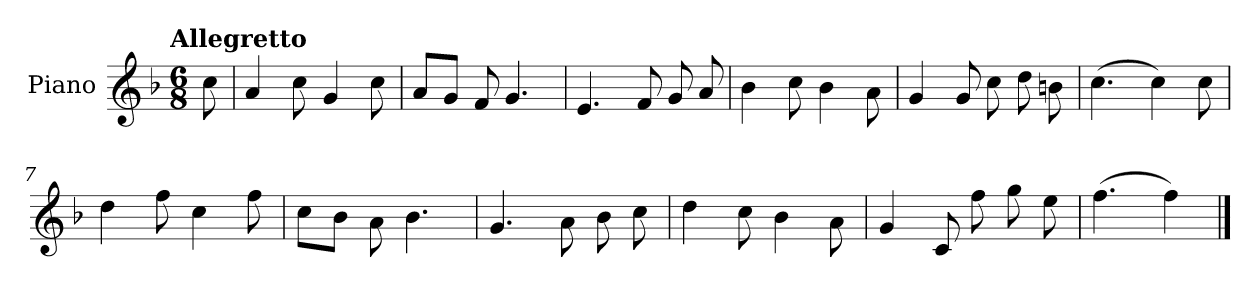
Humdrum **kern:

**kern
*part1
*staff1
*I"Piano
*I'Pno.
*clefG2
*k[b-]
!!LO:TX:omd:t=Allegretto
*M6/8
*MM116
=
8cc\
=1
4a/
8cc\
4g/
8cc\
=2
8a/L
8g/J
8f/
4.g/
=3
4.e/
8f/
8g/
8a/
=4
4b-\
8cc\
4b-\
8a\
!!LO:LB:g=z
=5
4g/
8g/
8cc\
8dd\
8bn\
=6
(>4.cc\
4cc\)
8cc\
=7
4dd\
8ff\
4cc\
8ff\
=8
8cc\L
8b-\J
8a\
4.b-\
!!LO:LB:g=z
=9
4.g/
8a\
8b-\
8cc\
=10
4dd\
8cc\
4b-\
8a\
=11
4g/
8c/
8ff\
8gg\
8ee\
=12
(>4.ff\
4ff\)
==
*-
